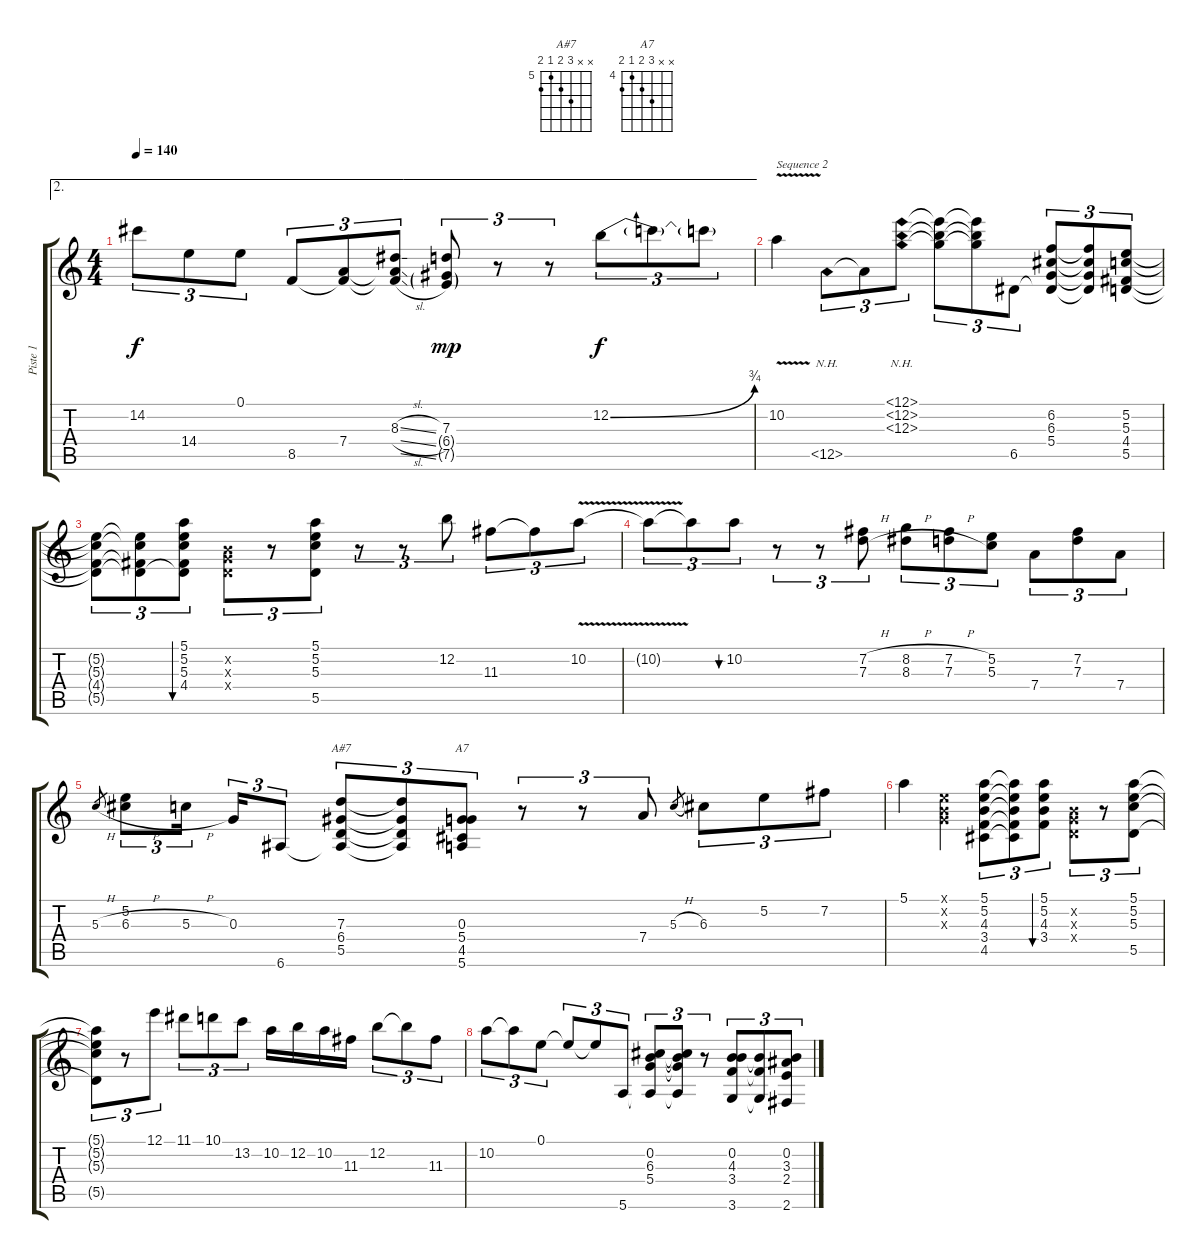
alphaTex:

\track ("Piste 1" "Piste 1") {instrument acousticguitarnylon}
\staff {score tabs}
\tuning (E4 B3 G3 D3 A2 E2) {hide}
\chord ("A#7" x x 7 6 5 6) {firstfret 5}
\chord ("A7" x x 6 5 4 5) {firstfret 4}
\ae 2
\ts (4 4)
\tempo 140
\clef g2
\ks c
14.2.8{tu (3 2) dy f} 14.4.8{tu (3 2)} 0.1.8{tu (3 2)} 8.5.8{tu (3 2)} (7.4 8.5{t}).8{tu (3 2)} (8.3{sl} 7.4{sl t} 8.5{sl t}).8{tu (3 2)} (7.3 6.4{g} 7.5{g}).8{tu (3 2) dy mp} r.8{tu (3 2)} r.8{tu (3 2)} 12.2{be (bend 0 0 60 3)}.8{tu (3 2) dy f} 12.2{t}.8{tu (3 2)} 12.2{t}.8{tu (3 2)} |
10.2{v}.4{txt "Sequence 2"} 12.5{nh}.8{tu (3 2)} 12.5{t}.8{tu (3 2)} (12.1{nh} 12.2{nh} 12.3{nh}).8{tu (3 2)} (12.1{t} 12.2{t} 12.3{t}).8{tu (3 2)} (12.1{t} 12.2{t} 12.3{t}).8{tu (3 2)} 6.5.8{tu (3 2)} (6.2 6.3 5.4 6.5{t}).8{tu (3 2)} (6.2{t} 6.3{t} 5.4{t} 6.5{t}).8{tu (3 2)} (5.2 5.3 4.4 5.5).8{tu (3 2)} |
(5.2{t} 5.3{t} 4.4{t} 5.5{t}).8{tu (3 2)} (5.2{t} 5.3{t} 4.4{t} 5.5{t}).8{tu (3 2)} (5.1 5.2 5.3 4.4 5.5{t}).8{tu (3 2) bu 60} (0.2{x} 0.3{x} 0.4{x}).8{tu (3 2)} r.8{tu (3 2)} (5.1 5.2 5.3 5.5).8{tu (3 2)} r.8{tu (3 2)} r.8{tu (3 2)} 12.2.8{tu (3 2)} 11.3.8{tu (3 2)} 11.3{t}.8{tu (3 2)} 10.2{v}.8{tu (3 2)} |
10.2{t}.8{tu (3 2)} 10.2{t}.8{tu (3 2)} 10.2.8{tu (3 2) bu 60} r.8{tu (3 2)} r.8{tu (3 2)} (7.2{h} 7.3{h}).8{tu (3 2)} (8.2{h} 8.3{h}).8{tu (3 2)} (7.2{h} 7.3{h}).8{tu (3 2)} (5.2 5.3).8{tu (3 2)} 7.4.8{tu (3 2)} (7.2 7.3).8{tu (3 2)} 7.4.8{tu (3 2)} |
5.3{h}.8{gr} (5.2 6.3{h}).8{tu (3 2)} 5.3{h}.16{tu (3 2) beam splitsecondary} 0.3.16{tu (3 2)} 6.6.8{tu (3 2)} (7.3 6.4 5.5 6.6{t}).8{tu (3 2) ch "A#7"} (7.3{t} 6.4{t} 5.5{t} 6.6{t}).8{tu (3 2)} (0.3 5.4 4.5 5.6).8{tu (3 2) ch "A7"} r.8{tu (3 2)} r.8{tu (3 2)} 7.4.8{tu (3 2)} 5.3{h}.8{gr} 6.3.8{tu (3 2)} 5.2.8{tu (3 2)} 7.2.8{tu (3 2)} |
5.1.4 (0.1{x} 0.2{x} 0.3{x}).4 (5.1 5.2 4.3 3.4 4.5).8{tu (3 2)} (5.1{t} 5.2{t} 4.3{t} 3.4{t} 4.5{t}).8{tu (3 2)} (5.1 5.2 4.3 3.4).8{tu (3 2) bu 60} (0.2{x} 0.3{x} 0.4{x}).8{tu (3 2)} r.8{tu (3 2)} (5.1 5.2 5.3 5.5).8{tu (3 2)} |
(5.1{t} 5.2{t} 5.3{t} 5.5{t}).8{tu (3 2)} r.8{tu (3 2)} 12.1.8{tu (3 2)} 11.1.8{tu (3 2)} 10.1.8{tu (3 2)} 13.2.8{tu (3 2)} 10.2.16 12.2.16 10.2.16 11.3.16 12.2.8{tu (3 2)} 12.2{t}.8{tu (3 2)} 11.3.8{tu (3 2)} |
10.2.8{tu (3 2)} 10.2{t}.8{tu (3 2)} 0.1.8{tu (3 2)} 0.1{t}.8{tu (3 2)} 0.1{t}.8{tu (3 2)} 5.6.8{tu (3 2)} (0.2 6.3 5.4 5.6{t}).8{tu (3 2)} (0.2{t} 6.3{t} 5.4{t} 5.6{t}).8{tu (3 2)} r.8{tu (3 2)} (0.2 4.3 3.4 3.6).8{tu (3 2)} (4.3{t} 3.4{t} 3.6{t}).8{tu (3 2)} (0.2 3.3 2.4 2.6).8{tu (3 2)}
